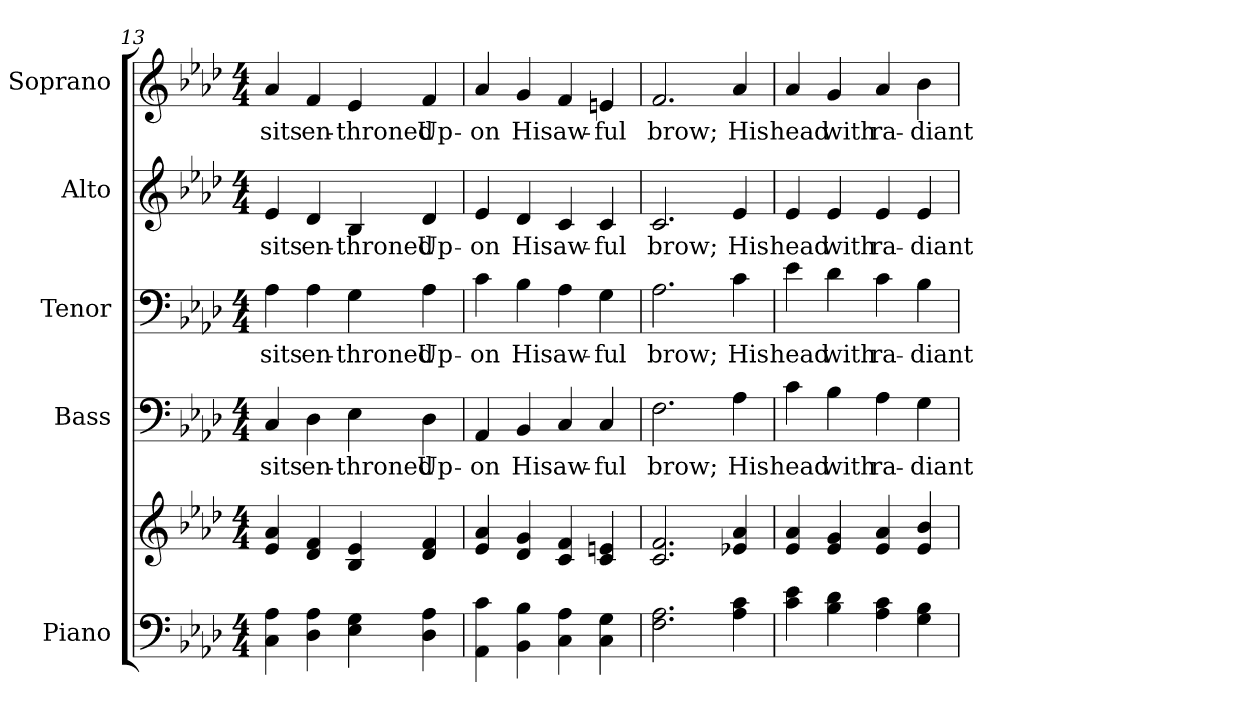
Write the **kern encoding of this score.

**kern	**kern	**kern	**text	**kern	**text	**kern	**text	**kern	**text
*part5	*part5	*part4	*part4	*part3	*part3	*part2	*part2	*part1	*part1
*staff6	*staff5	*staff4	*staff4	*staff3	*staff3	*staff2	*staff2	*staff1	*staff1
*I"Piano	*	*I"Bass	*	*I"Tenor	*	*I"Alto	*	*I"Soprano	*
*I'Pno.	*	*I'B.	*	*I'T.	*	*I'A.	*	*I'S.	*
!!LO:PB:g=z
*clefF4	*clefG2	*clefF4	*	*clefF4	*	*clefG2	*	*clefG2	*
*k[b-e-a-d-]	*k[b-e-a-d-]	*k[b-e-a-d-]	*	*k[b-e-a-d-]	*	*k[b-e-a-d-]	*	*k[b-e-a-d-]	*
*A-:	*A-:	*A-:	*	*A-:	*	*A-:	*	*A-:	*
*M4/4	*M4/4	*M4/4	*	*M4/4	*	*M4/4	*	*M4/4	*
=13	=13	=13	=13	=13	=13	=13	=13	=13	=13
!	!	!	!LO:LY:b:color=#000000	!	!	!	!	!	!
!	!	!	!	!	!LO:LY:b:color=#000000	!	!	!	!
!	!	!	!	!	!	!	!LO:LY:b:color=#000000	!	!
!	!	!	!	!	!	!	!	!	!LO:LY:b:color=#000000
4Ci\ 4A-i	4e-i/ 4a-i	4Ci/	sits	4A-i\	sits	4e-i/	sits	4a-i/	sits
!	!	!	!LO:LY:b:color=#000000	!	!	!	!	!	!
!	!	!	!	!	!LO:LY:b:color=#000000	!	!	!	!
!	!	!	!	!	!	!	!LO:LY:b:color=#000000	!	!
!	!	!	!	!	!	!	!	!	!LO:LY:b:color=#000000
4D-i\ 4A-i	4d-i/ 4fi	4D-i\	en-	4A-i\	en-	4d-i/	en-	4fi/	en-
!	!	!	!LO:LY:b:color=#000000	!	!	!	!	!	!
!	!	!	!	!	!LO:LY:b:color=#000000	!	!	!	!
!	!	!	!	!	!	!	!LO:LY:b:color=#000000	!	!
!	!	!	!	!	!	!	!	!	!LO:LY:b:color=#000000
4E-i\ 4Gi	4B-i/ 4e-i	4E-i\	-throned	4Gi\	-throned	4B-i/	-throned	4e-i/	-throned
!	!	!	!LO:LY:b:color=#000000	!	!	!	!	!	!
!	!	!	!	!	!LO:LY:b:color=#000000	!	!	!	!
!	!	!	!	!	!	!	!LO:LY:b:color=#000000	!	!
!	!	!	!	!	!	!	!	!	!LO:LY:b:color=#000000
4D-i\ 4A-i	4d-i/ 4fi	4D-i\	Up-	4A-i\	Up-	4d-i/	Up-	4fi/	Up-
=14	=14	=14	=14	=14	=14	=14	=14	=14	=14
!	!	!	!LO:LY:b:color=#000000	!	!	!	!	!	!
!	!	!	!	!	!LO:LY:b:color=#000000	!	!	!	!
!	!	!	!	!	!	!	!LO:LY:b:color=#000000	!	!
!	!	!	!	!	!	!	!	!	!LO:LY:b:color=#000000
4AA-i\ 4ci	4e-i/ 4a-i	4AA-i/	-on	4ci\	-on	4e-i/	-on	4a-i/	-on
!	!	!	!LO:LY:b:color=#000000	!	!	!	!	!	!
!	!	!	!	!	!LO:LY:b:color=#000000	!	!	!	!
!	!	!	!	!	!	!	!LO:LY:b:color=#000000	!	!
!	!	!	!	!	!	!	!	!	!LO:LY:b:color=#000000
4BB-i\ 4B-i	4d-i/ 4gi	4BB-i/	His	4B-i\	His	4d-i/	His	4gi/	His
!	!	!	!LO:LY:b:color=#000000	!	!	!	!	!	!
!	!	!	!	!	!LO:LY:b:color=#000000	!	!	!	!
!	!	!	!	!	!	!	!LO:LY:b:color=#000000	!	!
!	!	!	!	!	!	!	!	!	!LO:LY:b:color=#000000
4Ci\ 4A-i	4ci/ 4fi	4Ci/	aw-	4A-i\	aw-	4ci/	aw-	4fi/	aw-
!	!	!	!LO:LY:b:color=#000000	!	!	!	!	!	!
!	!	!	!	!	!LO:LY:b:color=#000000	!	!	!	!
!	!	!	!	!	!	!	!LO:LY:b:color=#000000	!	!
!	!	!	!	!	!	!	!	!	!LO:LY:b:color=#000000
4Ci\ 4Gi	4ci/ 4eni	4Ci/	-ful	4Gi\	-ful	4ci/	-ful	4eni/	-ful
!!LO:PB:g=z
=15	=15	=15	=15	=15	=15	=15	=15	=15	=15
!	!	!	!LO:LY:b:color=#000000	!	!	!	!	!	!
!	!	!	!	!	!LO:LY:b:color=#000000	!	!	!	!
!	!	!	!	!	!	!	!LO:LY:b:color=#000000	!	!
!	!	!	!	!	!	!	!	!	!LO:LY:b:color=#000000
2.Fi\ 2.A-i	2.ci/ 2.fi	2.Fi\	brow;	2.A-i\	brow;	2.ci/	brow;	2.fi/	brow;
!	!	!	!LO:LY:b:color=#000000	!	!	!	!	!	!
!	!	!	!	!	!LO:LY:b:color=#000000	!	!	!	!
!	!	!	!	!	!	!	!LO:LY:b:color=#000000	!	!
!	!	!	!	!	!	!	!	!	!LO:LY:b:color=#000000
4A-i\ 4ci	4e-Xi/ 4a-i	4A-i\	His	4ci\	His	4e-i/	His	4a-i/	His
=16	=16	=16	=16	=16	=16	=16	=16	=16	=16
!	!	!	!LO:LY:b:color=#000000	!	!	!	!	!	!
!	!	!	!	!	!LO:LY:b:color=#000000	!	!	!	!
!	!	!	!	!	!	!	!LO:LY:b:color=#000000	!	!
!	!	!	!	!	!	!	!	!	!LO:LY:b:color=#000000
4ci\ 4e-i	4e-i/ 4a-i	4ci\	head	4e-i\	head	4e-i/	head	4a-i/	head
!	!	!	!LO:LY:b:color=#000000	!	!	!	!	!	!
!	!	!	!	!	!LO:LY:b:color=#000000	!	!	!	!
!	!	!	!	!	!	!	!LO:LY:b:color=#000000	!	!
!	!	!	!	!	!	!	!	!	!LO:LY:b:color=#000000
4B-i\ 4d-i	4e-i/ 4gi	4B-i\	with	4d-i\	with	4e-i/	with	4gi/	with
!	!	!	!LO:LY:b:color=#000000	!	!	!	!	!	!
!	!	!	!	!	!LO:LY:b:color=#000000	!	!	!	!
!	!	!	!	!	!	!	!LO:LY:b:color=#000000	!	!
!	!	!	!	!	!	!	!	!	!LO:LY:b:color=#000000
4A-i\ 4ci	4e-i/ 4a-i	4A-i\	ra-	4ci\	ra-	4e-i/	ra-	4a-i/	ra-
!	!	!	!LO:LY:b:color=#000000	!	!	!	!	!	!
!	!	!	!	!	!LO:LY:b:color=#000000	!	!	!	!
!	!	!	!	!	!	!	!LO:LY:b:color=#000000	!	!
!	!	!	!	!	!	!	!	!	!LO:LY:b:color=#000000
4Gi\ 4B-i	4e-i/ 4b-i	4Gi\	-diant	4B-i\	-diant	4e-i/	-diant	4b-i\	-diant
=	=	=	=	=	=	=	=	=	=
*-	*-	*-	*-	*-	*-	*-	*-	*-	*-
